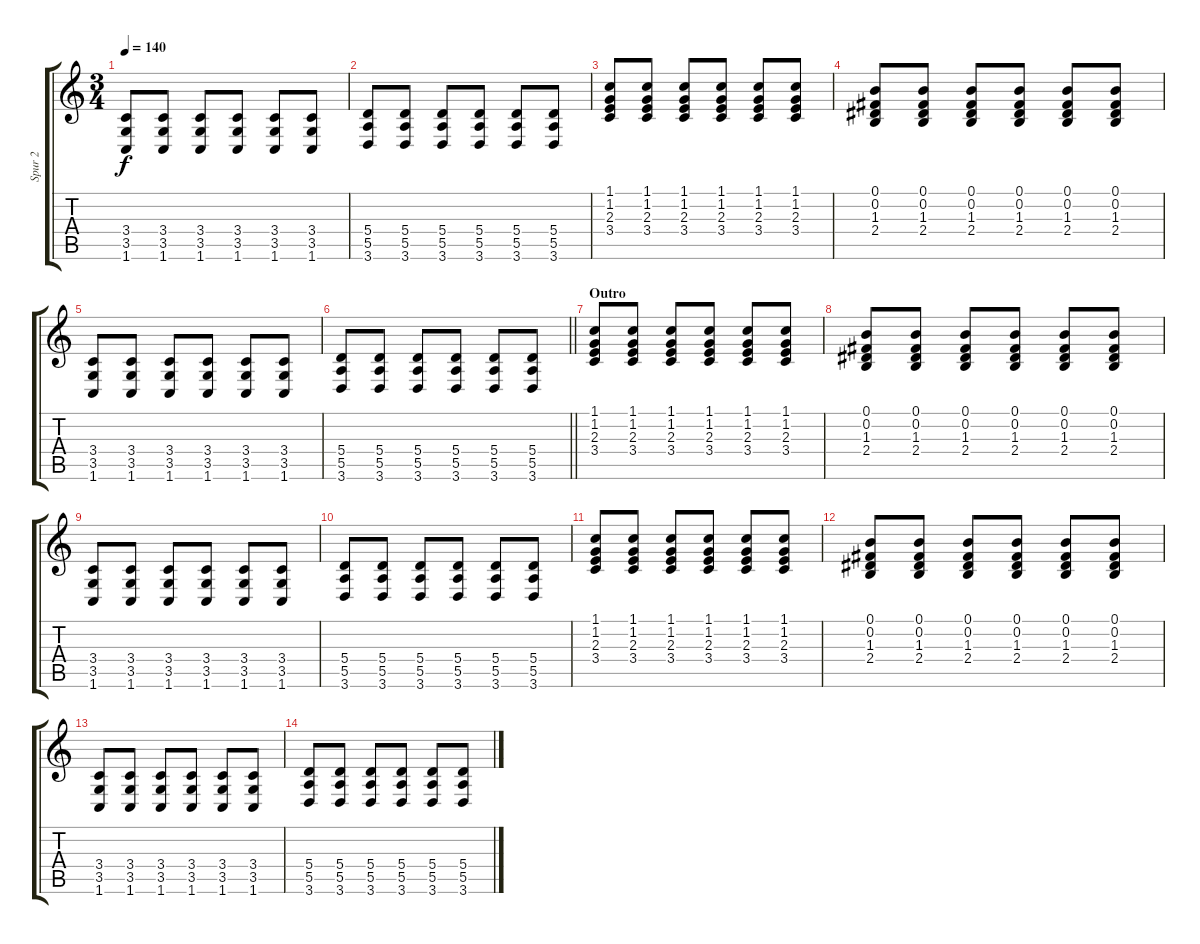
\track ("Spur 2" "Spur 2") {instrument distortionguitar}
\staff {score tabs}
\tuning (B3 Gb3 D3 A2 E2 B1) {hide}
\ts (3 4)
\tempo 140
\clef g2
\ks c
(3.4 3.5 1.6).8{dy f} (3.4 3.5 1.6).8 (3.4 3.5 1.6).8 (3.4 3.5 1.6).8 (3.4 3.5 1.6).8 (3.4 3.5 1.6).8 |
(5.4 5.5 3.6).8 (5.4 5.5 3.6).8 (5.4 5.5 3.6).8 (5.4 5.5 3.6).8 (5.4 5.5 3.6).8 (5.4 5.5 3.6).8 |
(1.1 1.2 2.3 3.4).8 (1.1 1.2 2.3 3.4).8 (1.1 1.2 2.3 3.4).8 (1.1 1.2 2.3 3.4).8 (1.1 1.2 2.3 3.4).8 (1.1 1.2 2.3 3.4).8 |
(0.1 0.2 1.3 2.4).8 (0.1 0.2 1.3 2.4).8 (0.1 0.2 1.3 2.4).8 (0.1 0.2 1.3 2.4).8 (0.1 0.2 1.3 2.4).8 (0.1 0.2 1.3 2.4).8 |
(3.4 3.5 1.6).8 (3.4 3.5 1.6).8 (3.4 3.5 1.6).8 (3.4 3.5 1.6).8 (3.4 3.5 1.6).8 (3.4 3.5 1.6).8 |
\barLineRight lightlight
(5.4 5.5 3.6).8 (5.4 5.5 3.6).8 (5.4 5.5 3.6).8 (5.4 5.5 3.6).8 (5.4 5.5 3.6).8 (5.4 5.5 3.6).8 |
\section ("" "Outro")
(1.1 1.2 2.3 3.4).8 (1.1 1.2 2.3 3.4).8 (1.1 1.2 2.3 3.4).8 (1.1 1.2 2.3 3.4).8 (1.1 1.2 2.3 3.4).8 (1.1 1.2 2.3 3.4).8 |
(0.1 0.2 1.3 2.4).8 (0.1 0.2 1.3 2.4).8 (0.1 0.2 1.3 2.4).8 (0.1 0.2 1.3 2.4).8 (0.1 0.2 1.3 2.4).8 (0.1 0.2 1.3 2.4).8 |
(3.4 3.5 1.6).8 (3.4 3.5 1.6).8 (3.4 3.5 1.6).8 (3.4 3.5 1.6).8 (3.4 3.5 1.6).8 (3.4 3.5 1.6).8 |
(5.4 5.5 3.6).8 (5.4 5.5 3.6).8 (5.4 5.5 3.6).8 (5.4 5.5 3.6).8 (5.4 5.5 3.6).8 (5.4 5.5 3.6).8 |
(1.1 1.2 2.3 3.4).8 (1.1 1.2 2.3 3.4).8 (1.1 1.2 2.3 3.4).8 (1.1 1.2 2.3 3.4).8 (1.1 1.2 2.3 3.4).8 (1.1 1.2 2.3 3.4).8 |
(0.1 0.2 1.3 2.4).8 (0.1 0.2 1.3 2.4).8 (0.1 0.2 1.3 2.4).8 (0.1 0.2 1.3 2.4).8 (0.1 0.2 1.3 2.4).8 (0.1 0.2 1.3 2.4).8 |
(3.4 3.5 1.6).8 (3.4 3.5 1.6).8 (3.4 3.5 1.6).8 (3.4 3.5 1.6).8 (3.4 3.5 1.6).8 (3.4 3.5 1.6).8 |
(5.4 5.5 3.6).8 (5.4 5.5 3.6).8 (5.4 5.5 3.6).8 (5.4 5.5 3.6).8 (5.4 5.5 3.6).8 (5.4 5.5 3.6).8
